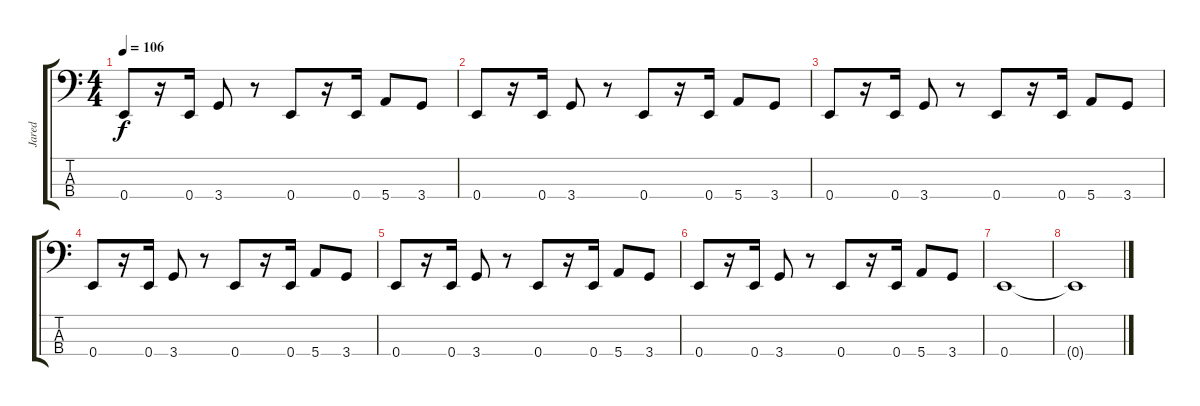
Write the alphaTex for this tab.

\track ("Jared" "Jared") {instrument electricbassfinger}
\staff {score tabs}
\tuning (G2 D2 A1 E1) {hide}
\ts (4 4)
\tempo 106
\clef f4
\ks c
0.4.8{dy f} r.16 0.4.16 3.4.8 r.8 0.4.8 r.16 0.4.16 5.4.8 3.4.8 |
0.4.8 r.16 0.4.16 3.4.8 r.8 0.4.8 r.16 0.4.16 5.4.8 3.4.8 |
0.4.8 r.16 0.4.16 3.4.8 r.8 0.4.8 r.16 0.4.16 5.4.8 3.4.8 |
0.4.8 r.16 0.4.16 3.4.8 r.8 0.4.8 r.16 0.4.16 5.4.8 3.4.8 |
0.4.8 r.16 0.4.16 3.4.8 r.8 0.4.8 r.16 0.4.16 5.4.8 3.4.8 |
0.4.8 r.16 0.4.16 3.4.8 r.8 0.4.8 r.16 0.4.16 5.4.8 3.4.8 |
0.4.1 |
0.4{t}.1
